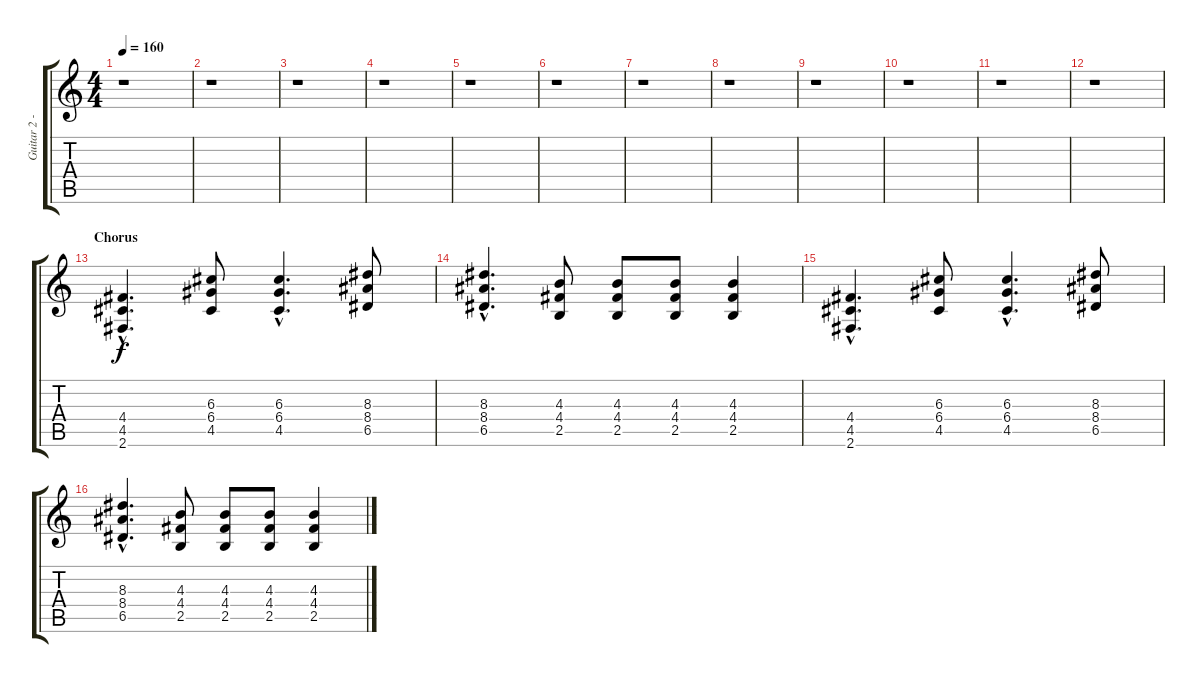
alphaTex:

\track ("Guitar 2 - Distortion" "Guitar 2 -") {instrument distortionguitar}
\staff {score tabs}
\tuning (E4 B3 G3 D3 A2 E2) {hide}
\ts (4 4)
\tempo 160
\clef g2
\ks c
r.1{dy f} |
r.1 |
r.1 |
r.1 |
r.1 |
r.1 |
r.1 |
r.1 |
r.1 |
r.1 |
r.1 |
r.1 |
\section ("" "Chorus")
(4.4{hac} 4.5{hac} 2.6{hac}).4{d} (6.3 6.4 4.5).8 (6.3{hac} 6.4{hac} 4.5{hac}).4{d} (8.3 8.4 6.5).8 |
(8.3{hac} 8.4{hac} 6.5{hac}).4{d} (4.3 4.4 2.5).8 (4.3 4.4 2.5).8 (4.3 4.4 2.5).8 (4.3 4.4 2.5).4 |
(4.4{hac} 4.5{hac} 2.6{hac}).4{d} (6.3 6.4 4.5).8 (6.3{hac} 6.4{hac} 4.5{hac}).4{d} (8.3 8.4 6.5).8 |
(8.3{hac} 8.4{hac} 6.5{hac}).4{d} (4.3 4.4 2.5).8 (4.3 4.4 2.5).8 (4.3 4.4 2.5).8 (4.3 4.4 2.5).4
